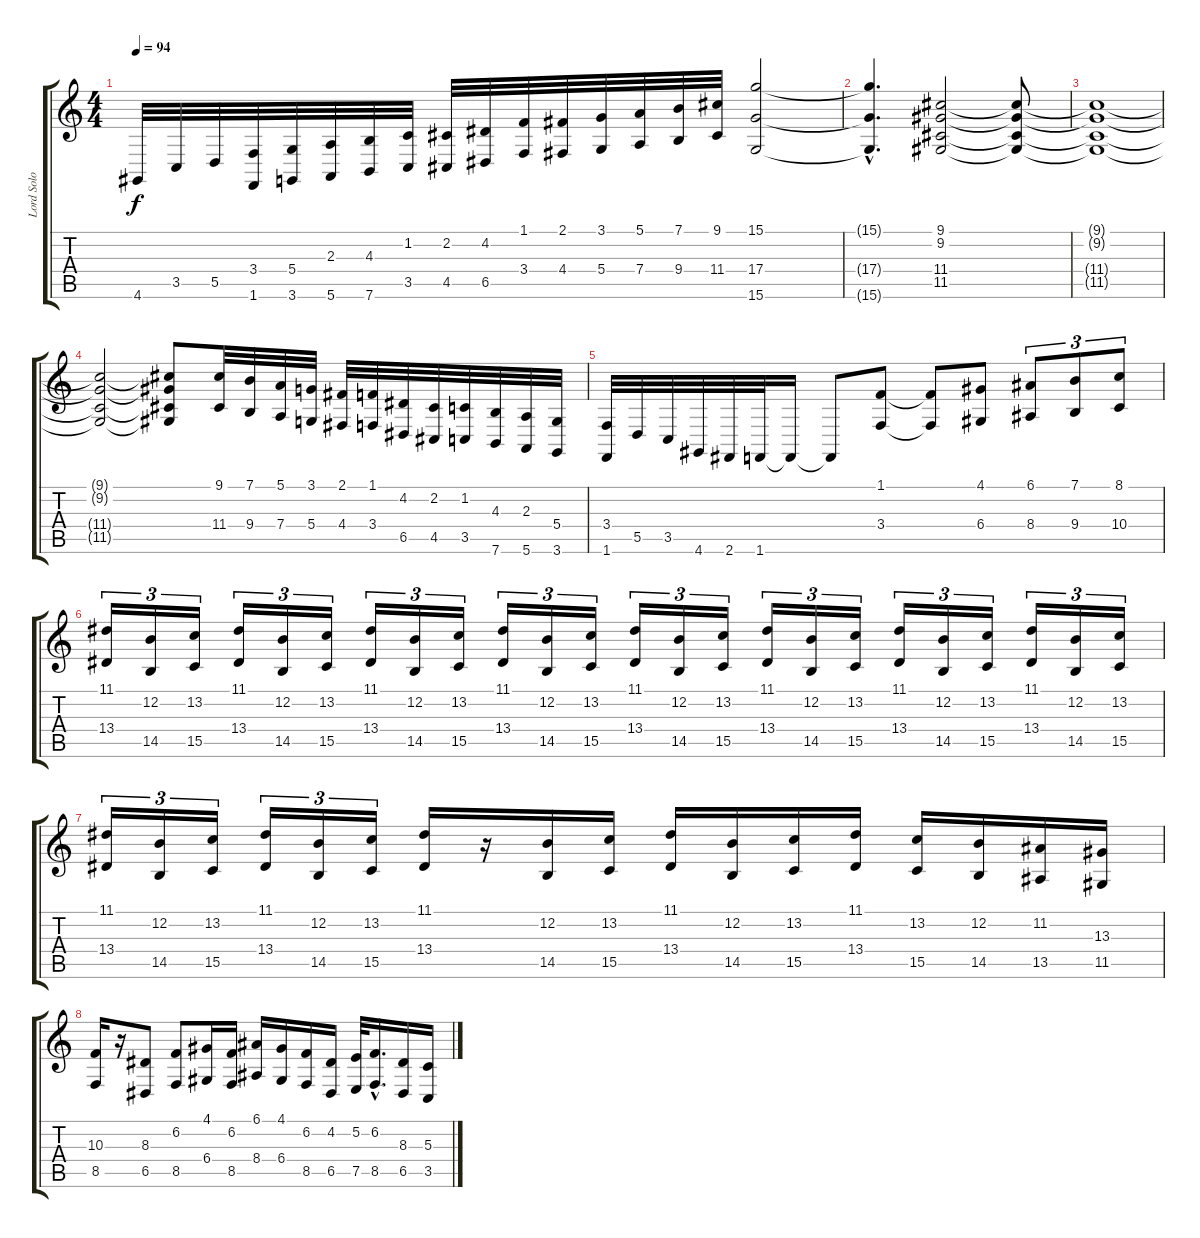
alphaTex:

\track ("Lord Solo" "Lord Solo") {instrument rockorgan}
\staff {score tabs}
\tuning (E4 B3 G3 D3 A2 E2) {hide}
\ts (4 4)
\tempo 94
\clef g2
\ks c
4.6.32{dy f} 3.5.32 5.5.32 (3.4 1.6).32 (5.4 3.6).32 (2.3 5.6).32 (4.3 7.6).32 (1.2 3.5).32 (2.2 4.5).32 (4.2 6.5).32 (1.1 3.4).32 (2.1 4.4).32 (3.1 5.4).32 (5.1 7.4).32 (7.1 9.4).32 (9.1 11.4).32 (15.1 17.4 15.6).2 |
(15.1{hac t} 17.4{hac t} 15.6{hac t}).4{d} (9.1 9.2 11.4 11.5).2 (9.1{t} 9.2{t} 11.4{t} 11.5{t}).8 |
(9.1{t} 9.2{t} 11.4{t} 11.5{t}).1 |
(9.1{t} 9.2{t} 11.4{t} 11.5{t}).2 (9.1{t} 9.2{t} 11.4{t} 11.5{t}).8 (9.1 11.4).32 (7.1 9.4).32 (5.1 7.4).32 (3.1 5.4).32 (2.1 4.4).32 (1.1 3.4).32 (4.2 6.5).32 (2.2 4.5).32 (1.2 3.5).32 (4.3 7.6).32 (2.3 5.6).32 (5.4 3.6).32 |
(3.4 1.6).32 5.5.32 3.5.32 4.6.32 2.6.32 1.6.32 1.6{t}.16 1.6{t}.8 (1.1 3.4).8 (1.1{t} 3.4{t}).8 (4.1 6.4).8 (6.1 8.4).8{tu (3 2)} (7.1 9.4).8{tu (3 2)} (8.1 10.4).8{tu (3 2)} |
(11.1 13.4).16{tu (3 2)} (12.2 14.5).16{tu (3 2)} (13.2 15.5).16{tu (3 2)} (11.1 13.4).16{tu (3 2)} (12.2 14.5).16{tu (3 2)} (13.2 15.5).16{tu (3 2)} (11.1 13.4).16{tu (3 2)} (12.2 14.5).16{tu (3 2)} (13.2 15.5).16{tu (3 2)} (11.1 13.4).16{tu (3 2)} (12.2 14.5).16{tu (3 2)} (13.2 15.5).16{tu (3 2)} (11.1 13.4).16{tu (3 2)} (12.2 14.5).16{tu (3 2)} (13.2 15.5).16{tu (3 2)} (11.1 13.4).16{tu (3 2)} (12.2 14.5).16{tu (3 2)} (13.2 15.5).16{tu (3 2)} (11.1 13.4).16{tu (3 2)} (12.2 14.5).16{tu (3 2)} (13.2 15.5).16{tu (3 2)} (11.1 13.4).16{tu (3 2)} (12.2 14.5).16{tu (3 2)} (13.2 15.5).16{tu (3 2)} |
(11.1 13.4).16{tu (3 2)} (12.2 14.5).16{tu (3 2)} (13.2 15.5).16{tu (3 2)} (11.1 13.4).16{tu (3 2)} (12.2 14.5).16{tu (3 2)} (13.2 15.5).16{tu (3 2)} (11.1 13.4).16 r.16 (12.2 14.5).16 (13.2 15.5).16 (11.1 13.4).16 (12.2 14.5).16 (13.2 15.5).16 (11.1 13.4).16 (13.2 15.5).16 (12.2 14.5).16 (11.2 13.5).16 (13.3 11.5).16 |
(10.3 8.5).16 r.16 (8.3 6.5).8 (6.2 8.5).8 (4.1 6.4).16 (6.2 8.5).16 (6.1 8.4).16 (4.1 6.4).16 (6.2 8.5).16 (4.2 6.5).16 (5.2 7.5).32 (6.2{hac} 8.5{hac}).16{d} (8.3 6.5).16 (5.3 3.5).16
